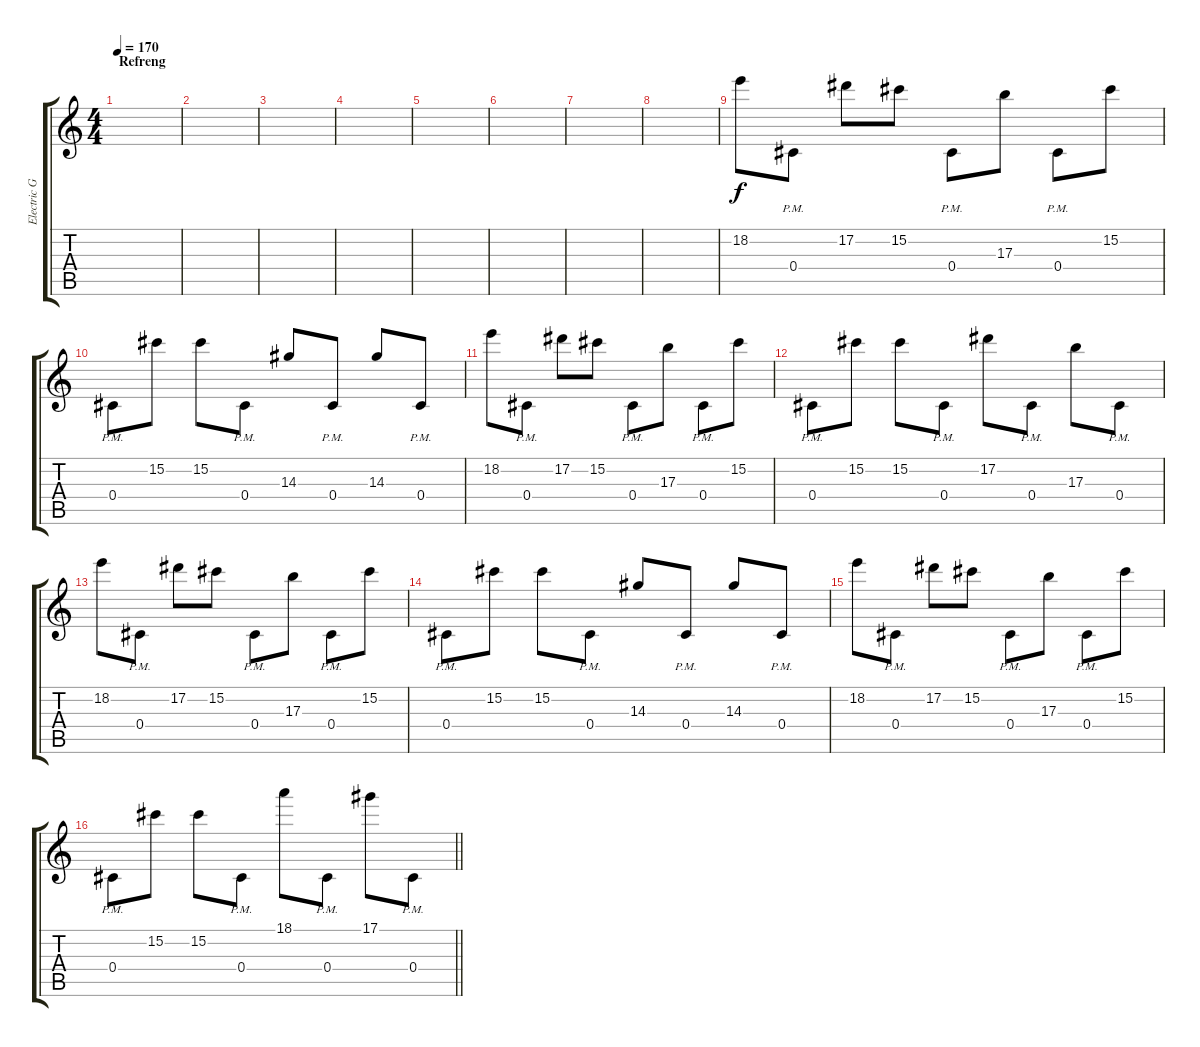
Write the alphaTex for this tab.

\track ("Electric Guitar (harmony 2)" "Electric G") {instrument distortionguitar}
\staff {score tabs}
\tuning (Eb4 Bb3 Gb3 Db3 Ab2 Db2) {hide}
\ts (4 4)
\section ("" "Refreng")
\tempo 170
\clef g2
\ks c
|
|
|
|
|
|
|
|
18.2.8 0.4{pm}.8 17.2.8 15.2.8 0.4{pm}.8 17.3.8 0.4{pm}.8 15.2.8 |
0.4{pm}.8 15.2.8 15.2.8 0.4{pm}.8 14.3.8 0.4{pm}.8 14.3.8 0.4{pm}.8 |
18.2.8 0.4{pm}.8 17.2.8 15.2.8 0.4{pm}.8 17.3.8 0.4{pm}.8 15.2.8 |
0.4{pm}.8 15.2.8 15.2.8 0.4{pm}.8 17.2.8 0.4{pm}.8 17.3.8 0.4{pm}.8 |
18.2.8 0.4{pm}.8 17.2.8 15.2.8 0.4{pm}.8 17.3.8 0.4{pm}.8 15.2.8 |
0.4{pm}.8 15.2.8 15.2.8 0.4{pm}.8 14.3.8 0.4{pm}.8 14.3.8 0.4{pm}.8 |
18.2.8 0.4{pm}.8 17.2.8 15.2.8 0.4{pm}.8 17.3.8 0.4{pm}.8 15.2.8 |
\barLineRight lightlight
0.4{pm}.8 15.2.8 15.2.8 0.4{pm}.8 18.1.8 0.4{pm}.8 17.1.8 0.4{pm}.8
